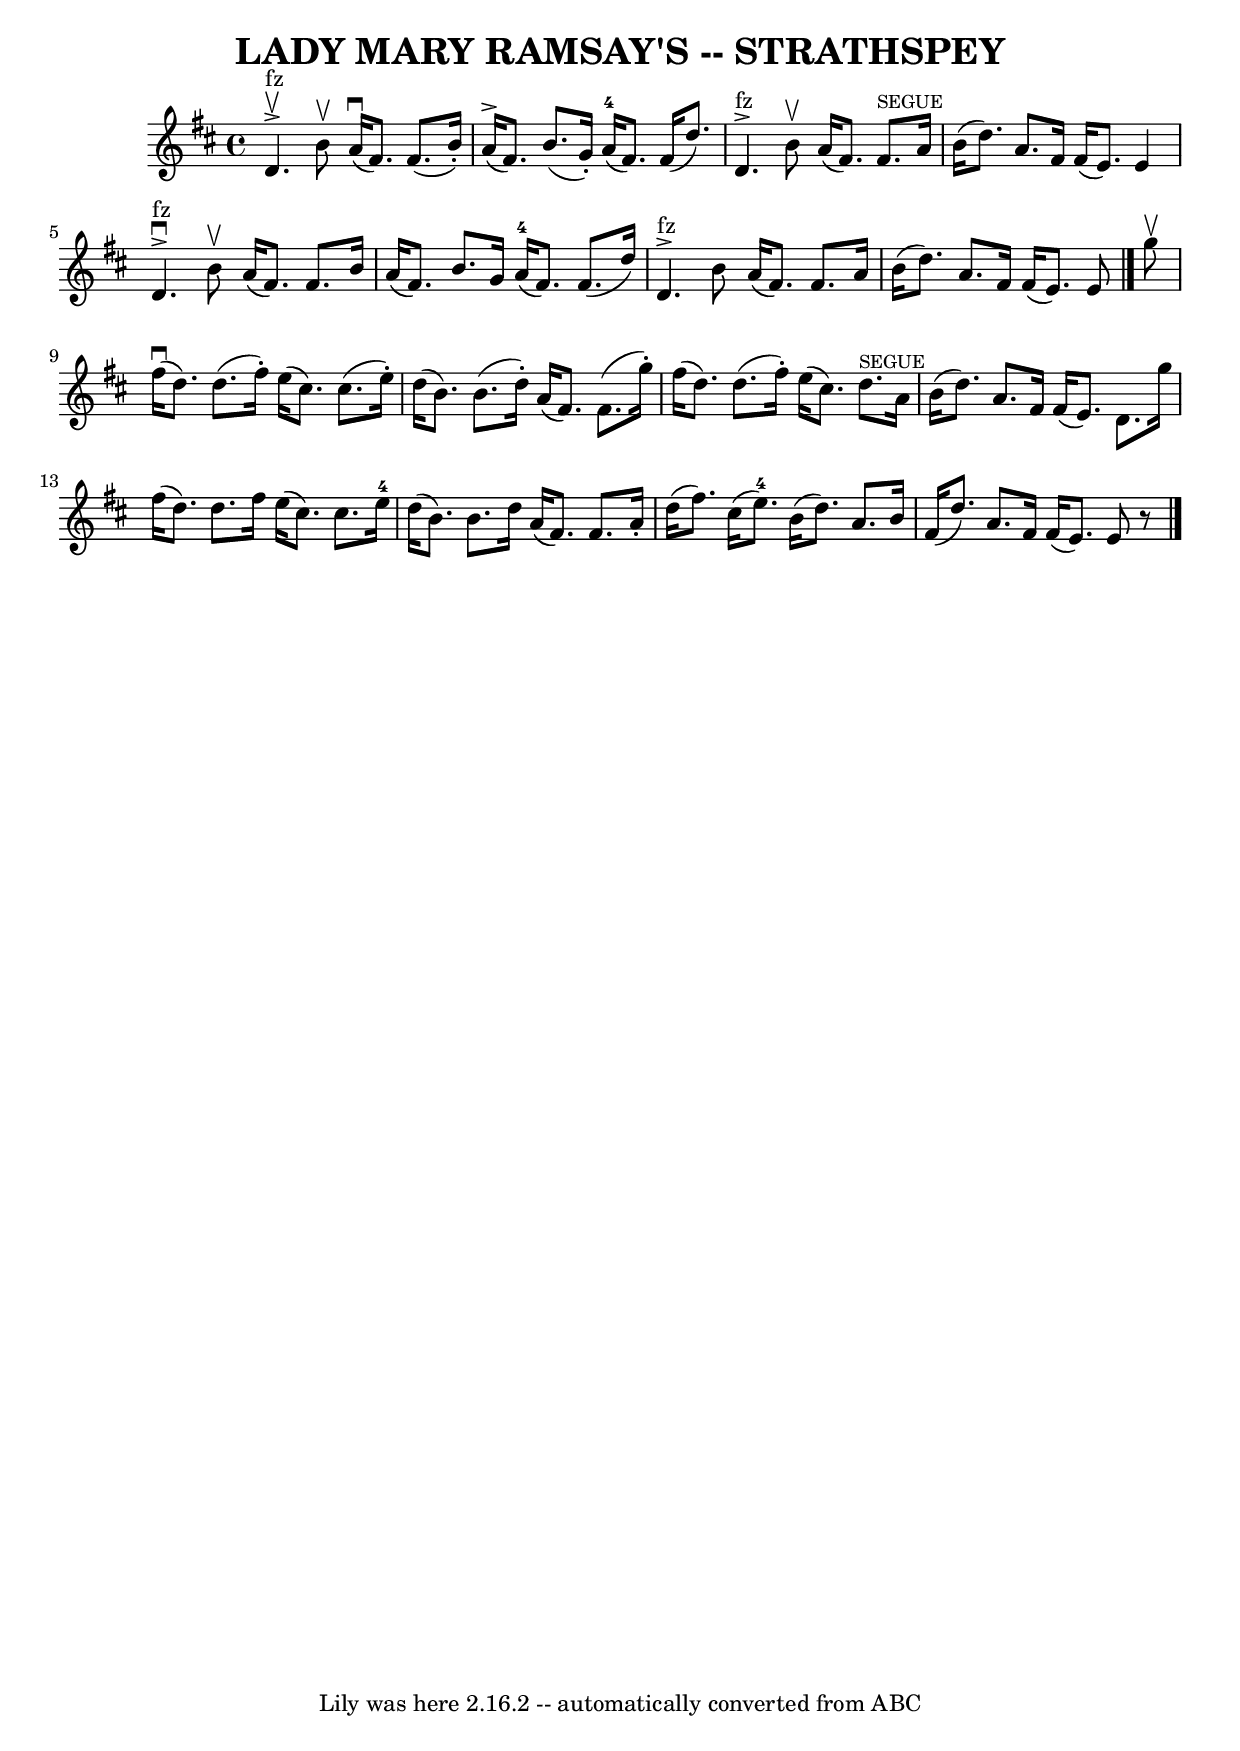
\version "2.16.2"
\include "Mammoth.ily"
\header {
  %% book = "Ryan's Mammoth Collection of Fiddle Tunes"
  crossRefNumber = "1"
  footnotes = ""
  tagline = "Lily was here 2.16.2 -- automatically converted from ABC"
  title = "LADY MARY RAMSAY'S -- STRATHSPEY"

}
voicedefault =  {


  \override Staff.TimeSignature #'style = #'C
  \time 4/4 
  \key d \major
  d'4.^"fz"^\upbow^\accent b'8^\upbow a'16 
  (^\downbow fis'8.) fis'8. (b'16 -.)   |
  a'16 (^\accent   
  fis'8.) b'8. (g'16 -.) a'16-4(fis'8.) fis'16 (d''8. 
  )   |
  d'4.^"fz"^\accent b'8^\upbow a'16 (fis'8.)   
  fis'8.^\segue a'16    |
  b'16 (d''8.) a'8. fis'16    
  fis'16 (e'8.) e'4    |
  d'4.^"fz"^\accent^\downbow b'8 
  ^\upbow a'16 (fis'8.) fis'8. b'16    |
  a'16 (fis'8.  
  -) b'8. g'16 a'16-4(fis'8.) fis'8. (d''16)   
  |
  d'4.^"fz"^\accent b'8 a'16 (fis'8.) fis'8. a'16 
  |
  b'16 (d''8.) a'8. fis'16 fis'16 (e'8.) e'8  
  \bar "|." g''8^\upbow   |
  fis''16 (^\downbow d''8.)   
  d''8. (fis''16 -.) e''16 (cis''8.) cis''8. (e''16 -.)   
  |
  d''16 (b'8.) b'8. (d''16 -.) a'16 (fis'8.)   
  fis'8. (g''16 -.)   |
  fis''16 (d''8.) d''8. (fis''16 
  -.) e''16 (cis''8.) d''8.^\segue a'16    |
  b'16 (
  d''8.) a'8. fis'16 fis'16 (e'8.) d'8. g''16    |
  
  fis''16 (d''8.) d''8. fis''16 e''16 (cis''8.) cis''8.   
  e''16-4   |
  d''16 (b'8.) b'8. d''16    |
  a'16 
  (fis'8.) fis'8. a'16 -.   |
  d''16 (fis''8.)   
  cis''16 (e''8.-4) b'16 (d''8.) a'8. b'16    |
  
  fis'16 (d''8.) a'8. fis'16 fis'16 (e'8.) e'8    r8   
  \bar "|."   

}

\score{
  <<

    \context Staff="default"
    {
      \voicedefault 
      
    }

  >>
  \layout {
    
  }
  \midi {
  }

}
